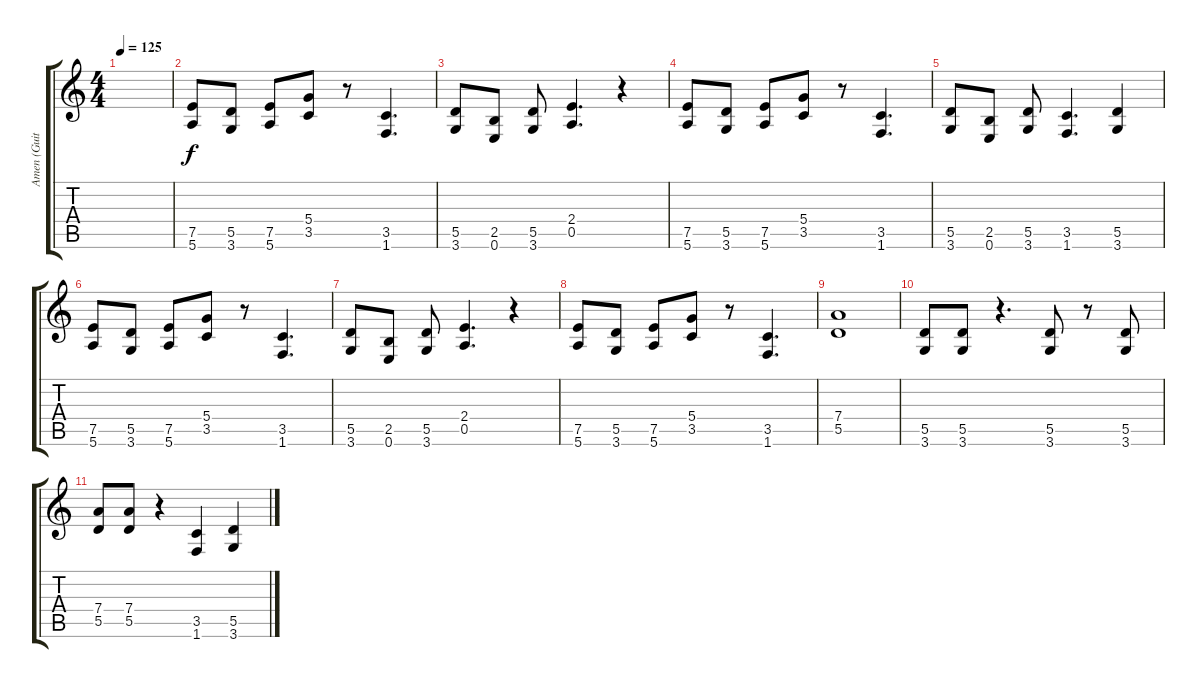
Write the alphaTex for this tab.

\track ("Amen (Guitar Studio 2)" "Amen (Guit") {instrument distortionguitar}
\staff {score tabs}
\tuning (E4 B3 G3 D3 A2 E2) {hide}
\ts (4 4)
\tempo 125
\clef g2
\ks c
|
(7.5 5.6).8 (5.5 3.6).8 (7.5 5.6).8 (5.4 3.5).8 r.8 (3.5 1.6).4{d} |
(5.5 3.6).8 (2.5 0.6).8 (5.5 3.6).8 (2.4 0.5).4{d} r.4 |
(7.5 5.6).8 (5.5 3.6).8 (7.5 5.6).8 (5.4 3.5).8 r.8 (3.5 1.6).4{d} |
(5.5 3.6).8 (2.5 0.6).8 (5.5 3.6).8 (3.5 1.6).4{d} (5.5 3.6).4 |
(7.5 5.6).8 (5.5 3.6).8 (7.5 5.6).8 (5.4 3.5).8 r.8 (3.5 1.6).4{d} |
(5.5 3.6).8 (2.5 0.6).8 (5.5 3.6).8 (2.4 0.5).4{d} r.4 |
(7.5 5.6).8 (5.5 3.6).8 (7.5 5.6).8 (5.4 3.5).8 r.8 (3.5 1.6).4{d} |
(7.4 5.5).1 |
(5.5 3.6).8 (5.5 3.6).8 r.4{d} (5.5 3.6).8 r.8 (5.5 3.6).8 |
(7.4 5.5).8 (7.4 5.5).8 r.4 (3.5 1.6).4 (5.5 3.6).4
